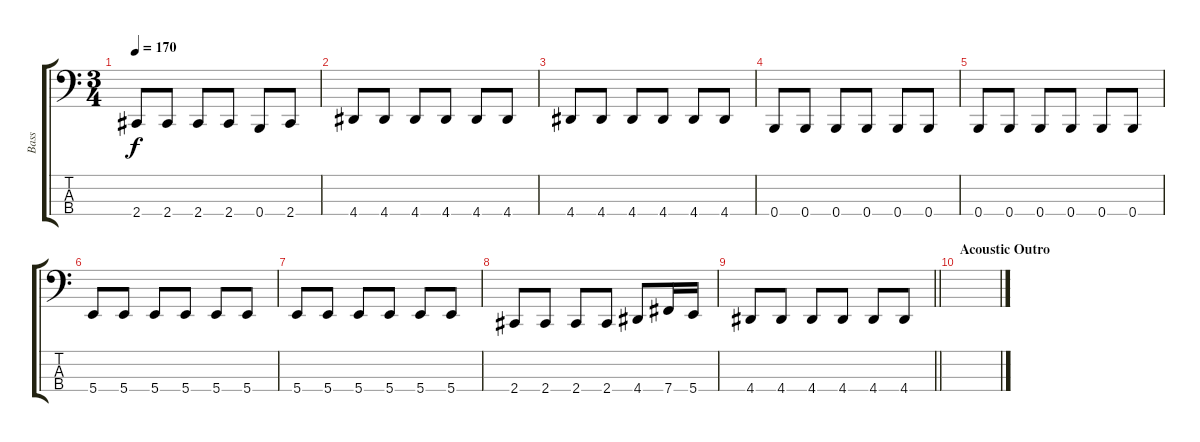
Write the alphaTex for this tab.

\track ("Bass" "Bass") {instrument electricbassfinger}
\staff {score tabs}
\tuning (E2 B1 Gb1 B0) {hide}
\ts (3 4)
\tempo 170
\clef f4
\ks c
2.4.8{dy f} 2.4.8 2.4.8 2.4.8 0.4.8 2.4.8 |
4.4.8 4.4.8 4.4.8 4.4.8 4.4.8 4.4.8 |
4.4.8 4.4.8 4.4.8 4.4.8 4.4.8 4.4.8 |
0.4.8 0.4.8 0.4.8 0.4.8 0.4.8 0.4.8 |
0.4.8 0.4.8 0.4.8 0.4.8 0.4.8 0.4.8 |
5.4.8 5.4.8 5.4.8 5.4.8 5.4.8 5.4.8 |
5.4.8 5.4.8 5.4.8 5.4.8 5.4.8 5.4.8 |
2.4.8 2.4.8 2.4.8 2.4.8 4.4.8 7.4.16 5.4.16 |
\barLineRight lightlight
4.4.8 4.4.8 4.4.8 4.4.8 4.4.8 4.4.8 |
\section ("" "Acoustic Outro")
